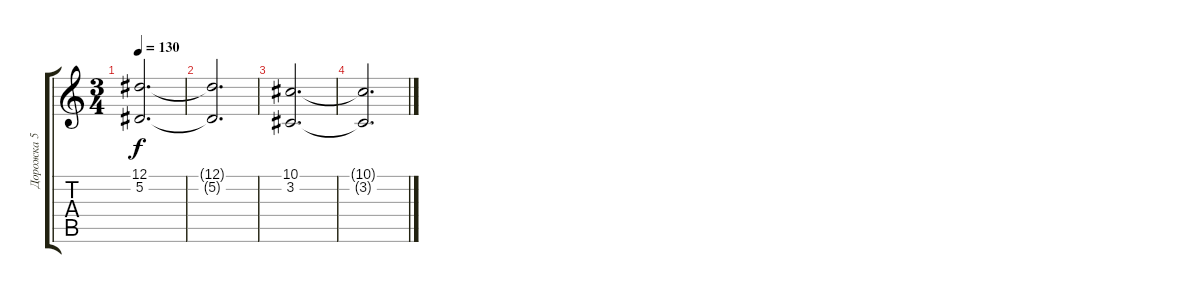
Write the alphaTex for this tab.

\track ("Дорожка 5" "Дорожка 5") {instrument voiceoohs}
\staff {score tabs}
\tuning (Eb4 Bb3 Gb3 Db3 Ab2 Db2) {hide}
\ts (3 4)
\tempo 130
\clef g2
\ks c
(12.1 5.2).2{d dy f} |
(12.1{t} 5.2{t}).2{d} |
(10.1 3.2).2{d} |
(10.1{t} 3.2{t}).2{d}
